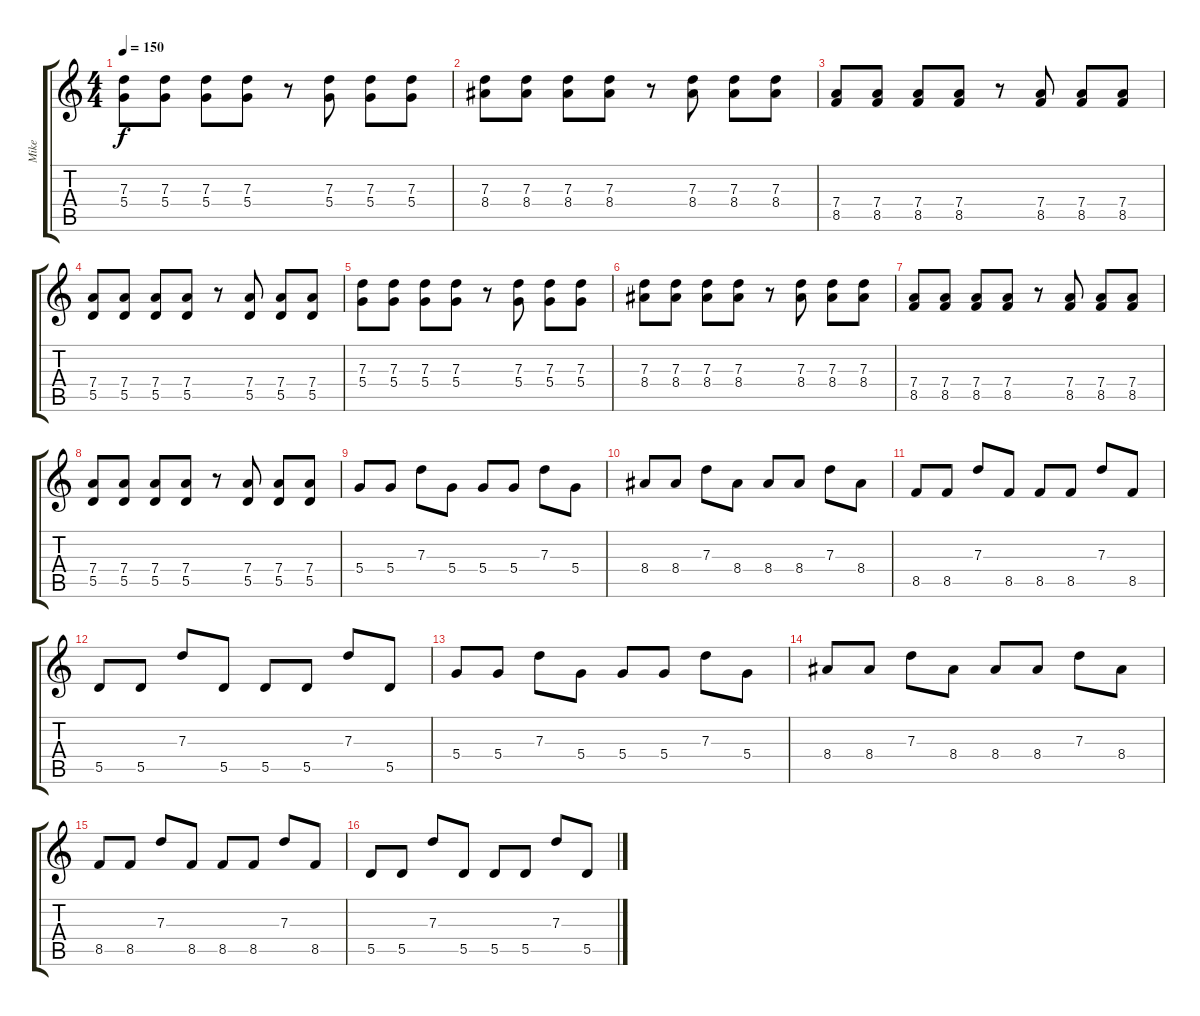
\track ("Mike" "Mike") {instrument distortionguitar}
\staff {score tabs}
\tuning (E4 B3 G3 D3 A2 D2) {hide}
\ts (4 4)
\tempo 150
\clef g2
\ks c
(7.3 5.4).8{dy f} (7.3 5.4).8 (7.3 5.4).8 (7.3 5.4).8 r.8 (7.3 5.4).8 (7.3 5.4).8 (7.3 5.4).8 |
(7.3 8.4).8 (7.3 8.4).8 (7.3 8.4).8 (7.3 8.4).8 r.8 (7.3 8.4).8 (7.3 8.4).8 (7.3 8.4).8 |
(7.4 8.5).8 (7.4 8.5).8 (7.4 8.5).8 (7.4 8.5).8 r.8 (7.4 8.5).8 (7.4 8.5).8 (7.4 8.5).8 |
(7.4 5.5).8 (7.4 5.5).8 (7.4 5.5).8 (7.4 5.5).8 r.8 (7.4 5.5).8 (7.4 5.5).8 (7.4 5.5).8 |
(7.3 5.4).8 (7.3 5.4).8 (7.3 5.4).8 (7.3 5.4).8 r.8 (7.3 5.4).8 (7.3 5.4).8 (7.3 5.4).8 |
(7.3 8.4).8 (7.3 8.4).8 (7.3 8.4).8 (7.3 8.4).8 r.8 (7.3 8.4).8 (7.3 8.4).8 (7.3 8.4).8 |
(7.4 8.5).8 (7.4 8.5).8 (7.4 8.5).8 (7.4 8.5).8 r.8 (7.4 8.5).8 (7.4 8.5).8 (7.4 8.5).8 |
(7.4 5.5).8 (7.4 5.5).8 (7.4 5.5).8 (7.4 5.5).8 r.8 (7.4 5.5).8 (7.4 5.5).8 (7.4 5.5).8 |
5.4.8 5.4.8 7.3.8 5.4.8 5.4.8 5.4.8 7.3.8 5.4.8 |
8.4.8 8.4.8 7.3.8 8.4.8 8.4.8 8.4.8 7.3.8 8.4.8 |
8.5.8 8.5.8 7.3.8 8.5.8 8.5.8 8.5.8 7.3.8 8.5.8 |
5.5.8 5.5.8 7.3.8 5.5.8 5.5.8 5.5.8 7.3.8 5.5.8 |
5.4.8 5.4.8 7.3.8 5.4.8 5.4.8 5.4.8 7.3.8 5.4.8 |
8.4.8 8.4.8 7.3.8 8.4.8 8.4.8 8.4.8 7.3.8 8.4.8 |
8.5.8 8.5.8 7.3.8 8.5.8 8.5.8 8.5.8 7.3.8 8.5.8 |
5.5.8 5.5.8 7.3.8 5.5.8 5.5.8 5.5.8 7.3.8 5.5.8
